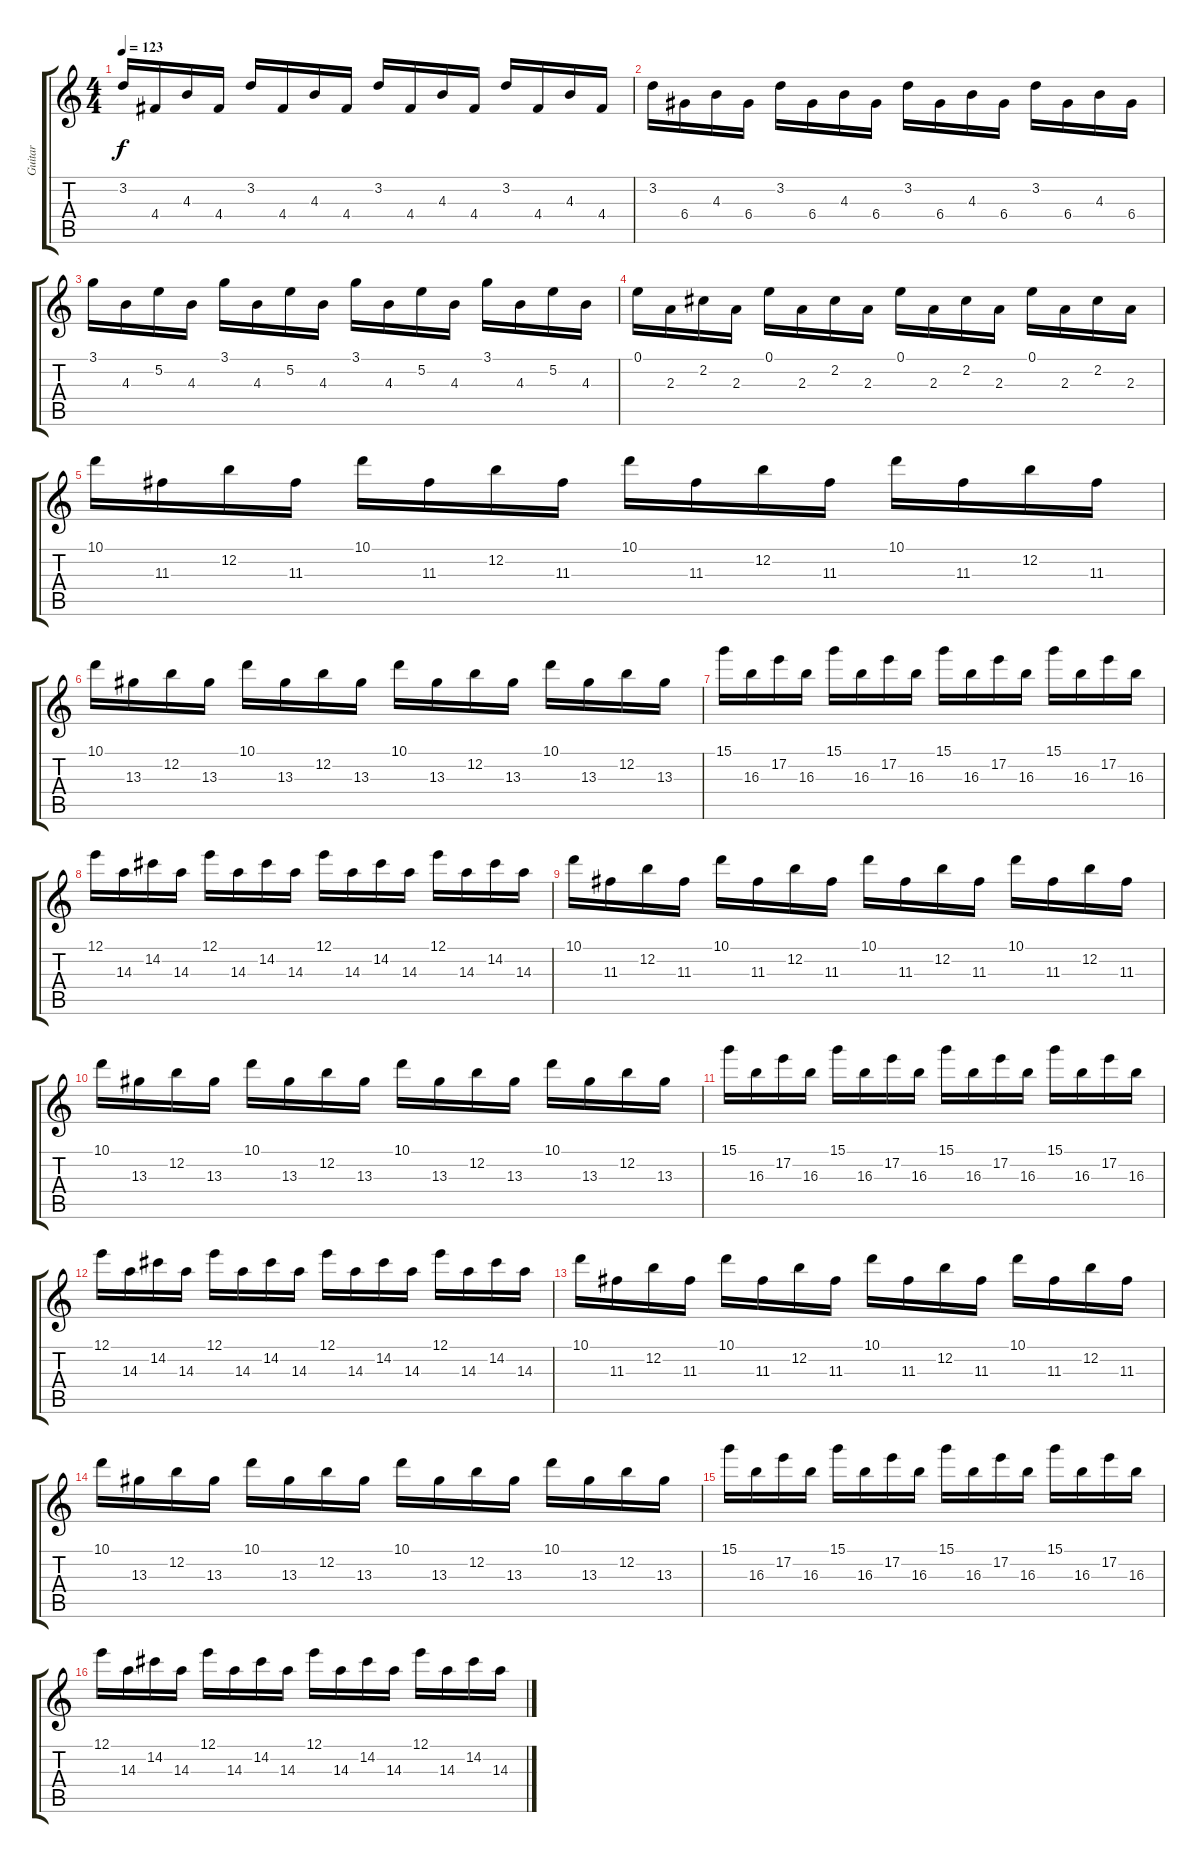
\track ("Guitar" "Guitar") {instrument overdrivenguitar}
\staff {score tabs}
\tuning (E4 B3 G3 D3 A2 E2) {hide}
\ts (4 4)
\tempo 123
\clef g2
\ks c
3.2.16{dy f} 4.4.16 4.3.16 4.4.16 3.2.16 4.4.16 4.3.16 4.4.16 3.2.16 4.4.16 4.3.16 4.4.16 3.2.16 4.4.16 4.3.16 4.4.16 |
3.2.16 6.4.16 4.3.16 6.4.16 3.2.16 6.4.16 4.3.16 6.4.16 3.2.16 6.4.16 4.3.16 6.4.16 3.2.16 6.4.16 4.3.16 6.4.16 |
3.1.16 4.3.16 5.2.16 4.3.16 3.1.16 4.3.16 5.2.16 4.3.16 3.1.16 4.3.16 5.2.16 4.3.16 3.1.16 4.3.16 5.2.16 4.3.16 |
0.1.16 2.3.16 2.2.16 2.3.16 0.1.16 2.3.16 2.2.16 2.3.16 0.1.16 2.3.16 2.2.16 2.3.16 0.1.16 2.3.16 2.2.16 2.3.16 |
10.1.16 11.3.16 12.2.16 11.3.16 10.1.16 11.3.16 12.2.16 11.3.16 10.1.16 11.3.16 12.2.16 11.3.16 10.1.16 11.3.16 12.2.16 11.3.16 |
10.1.16 13.3.16 12.2.16 13.3.16 10.1.16 13.3.16 12.2.16 13.3.16 10.1.16 13.3.16 12.2.16 13.3.16 10.1.16 13.3.16 12.2.16 13.3.16 |
15.1.16 16.3.16 17.2.16 16.3.16 15.1.16 16.3.16 17.2.16 16.3.16 15.1.16 16.3.16 17.2.16 16.3.16 15.1.16 16.3.16 17.2.16 16.3.16 |
12.1.16 14.3.16 14.2.16 14.3.16 12.1.16 14.3.16 14.2.16 14.3.16 12.1.16 14.3.16 14.2.16 14.3.16 12.1.16 14.3.16 14.2.16 14.3.16 |
10.1.16 11.3.16 12.2.16 11.3.16 10.1.16 11.3.16 12.2.16 11.3.16 10.1.16 11.3.16 12.2.16 11.3.16 10.1.16 11.3.16 12.2.16 11.3.16 |
10.1.16 13.3.16 12.2.16 13.3.16 10.1.16 13.3.16 12.2.16 13.3.16 10.1.16 13.3.16 12.2.16 13.3.16 10.1.16 13.3.16 12.2.16 13.3.16 |
15.1.16 16.3.16 17.2.16 16.3.16 15.1.16 16.3.16 17.2.16 16.3.16 15.1.16 16.3.16 17.2.16 16.3.16 15.1.16 16.3.16 17.2.16 16.3.16 |
12.1.16 14.3.16 14.2.16 14.3.16 12.1.16 14.3.16 14.2.16 14.3.16 12.1.16 14.3.16 14.2.16 14.3.16 12.1.16 14.3.16 14.2.16 14.3.16 |
10.1.16 11.3.16 12.2.16 11.3.16 10.1.16 11.3.16 12.2.16 11.3.16 10.1.16 11.3.16 12.2.16 11.3.16 10.1.16 11.3.16 12.2.16 11.3.16 |
10.1.16 13.3.16 12.2.16 13.3.16 10.1.16 13.3.16 12.2.16 13.3.16 10.1.16 13.3.16 12.2.16 13.3.16 10.1.16 13.3.16 12.2.16 13.3.16 |
15.1.16 16.3.16 17.2.16 16.3.16 15.1.16 16.3.16 17.2.16 16.3.16 15.1.16 16.3.16 17.2.16 16.3.16 15.1.16 16.3.16 17.2.16 16.3.16 |
12.1.16 14.3.16 14.2.16 14.3.16 12.1.16 14.3.16 14.2.16 14.3.16 12.1.16 14.3.16 14.2.16 14.3.16 12.1.16 14.3.16 14.2.16 14.3.16
